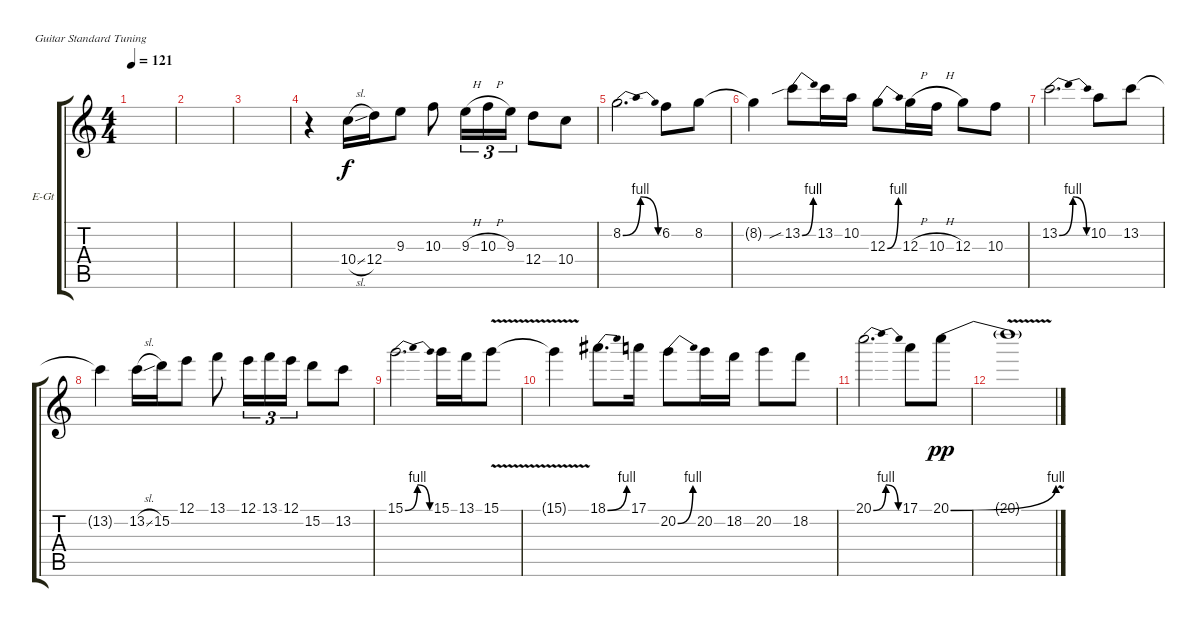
\bracketExtendMode groupsimilarinstruments
\firstSystemTrackNameOrientation horizontal
\otherSystemsTrackNameOrientation horizontal
\track ("Solo Guitar" "E-Gt") {instrument distortionguitar}
\staff {score tabs}
\tuning (E4 B3 G3 D3 A2 E2)
\ts (4 4)
\tempo 121
\clef g2
\ks c
|
|
|
r.4 10.4{sl}.16 12.4.16 9.3.8 10.3.8 9.3{h}.16{tu (3 2)} 10.3{h}.16{tu (3 2)} 9.3.16{tu (3 2)} 12.4.8 10.4.8 |
8.2{be (bendrelease 0 0 10.2 4 44.4 4 58.199999999999996 0)}.2{d} 6.2.8 8.2.8 |
8.2{t}.4 13.2{be (bend 0 0 15 4) sib}.8 13.2.16 10.2.16 12.3{be (bend 0 0 15 4)}.8 12.3{h}.16 10.3{h}.16 12.3.8 10.3.8 |
13.2{be (bendrelease 0 0 10.2 4 45 4 55.199999999999996 0)}.2{d} 10.2.8 13.2.8 |
13.2{t}.4 13.2{sl}.16 15.2.16 12.1.8 13.1.8 12.1.16{tu (3 2)} 13.1.16{tu (3 2)} 12.1.16{tu (3 2)} 15.2.8 13.2.8 |
15.1{be (bendrelease 0 0 10.2 4 46.8 4 57.599999999999994 0)}.2{d} 15.1.16 13.1.16 15.1{v}.8 |
15.1{v t}.4 18.1{be (bend 0 0 15 4)}.8{d} 17.1.16 20.2{be (bend 0 0 15 4)}.8 20.2.16 18.2.16 20.2.8 18.2.8 |
20.1{be (bendrelease 0 0 10.2 4 43.8 4 58.199999999999996 0)}.2{d} 17.1.8 20.1{be (bend 0 0 7.8 4)}.8{dy pp} |
20.1{v t}.1
